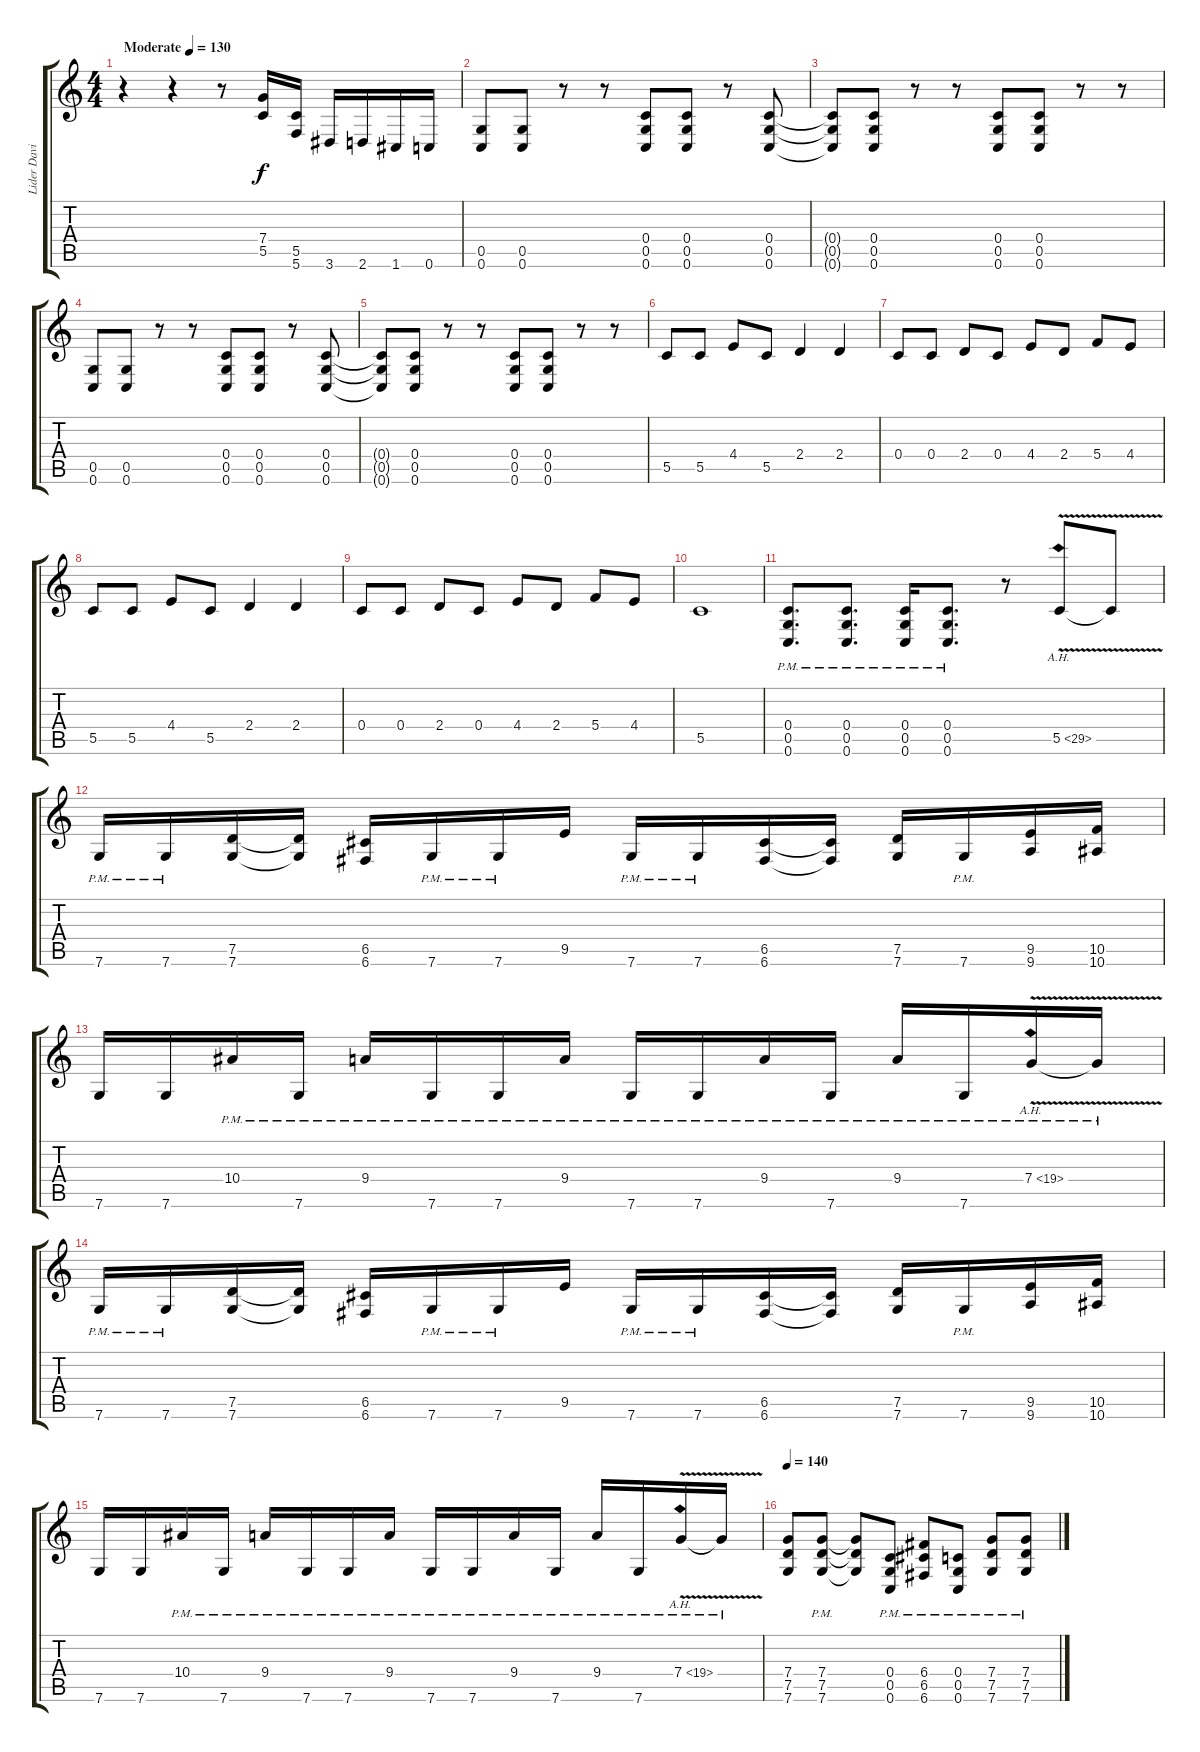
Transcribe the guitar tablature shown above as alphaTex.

\track ("Lider David" "Lider Davi") {instrument overdrivenguitar}
\staff {score tabs}
\tuning (D4 A3 F3 C3 G2 C2) {hide}
\ts (4 4)
\tempo (130 "Moderate")
\clef g2
\ks c
r.4{dy f instrument overdrivenguitar} r.4 r.8 (7.4 5.5).16 (5.5 5.6).16 3.6.16 2.6.16 1.6.16 0.6.16 |
(0.5 0.6).8 (0.5 0.6).8 r.8 r.8 (0.4 0.5 0.6).8 (0.4 0.5 0.6).8 r.8 (0.4 0.5 0.6).8 |
(0.4{t} 0.5{t} 0.6{t}).8 (0.4 0.5 0.6).8 r.8 r.8 (0.4 0.5 0.6).8 (0.4 0.5 0.6).8 r.8 r.8 |
(0.5 0.6).8 (0.5 0.6).8 r.8 r.8 (0.4 0.5 0.6).8 (0.4 0.5 0.6).8 r.8 (0.4 0.5 0.6).8 |
(0.4{t} 0.5{t} 0.6{t}).8 (0.4 0.5 0.6).8 r.8 r.8 (0.4 0.5 0.6).8 (0.4 0.5 0.6).8 r.8 r.8 |
5.5.8 5.5.8 4.4.8 5.5.8 2.4.4 2.4.4 |
0.4.8 0.4.8 2.4.8 0.4.8 4.4.8 2.4.8 5.4.8 4.4.8 |
5.5.8 5.5.8 4.4.8 5.5.8 2.4.4 2.4.4 |
0.4.8 0.4.8 2.4.8 0.4.8 4.4.8 2.4.8 5.4.8 4.4.8 |
5.5.1 |
(0.4{pm} 0.5{pm} 0.6{pm}).8{d} (0.4{pm} 0.5{pm} 0.6{pm}).8{d} (0.4{pm} 0.5{pm} 0.6{pm}).16 (0.4{pm} 0.5{pm} 0.6{pm}).8{d} r.8 5.5{ah 24 v}.8 5.5{t}.8 |
7.6{pm}.16 7.6{pm}.16 (7.5 7.6).16 (7.5{t} 7.6{t}).16 (6.5 6.6).16 7.6{pm}.16 7.6{pm}.16 9.5.16 7.6{pm}.16 7.6{pm}.16 (6.5 6.6).16 (6.5{t} 6.6{t}).16 (7.5 7.6).16 7.6{pm}.16 (9.5 9.6).16 (10.5 10.6).16 |
7.6.16 7.6.16 10.4{pm}.16 7.6{pm}.16 9.4{pm}.16 7.6{pm}.16 7.6{pm}.16 9.4{pm}.16 7.6{pm}.16 7.6{pm}.16 9.4{pm}.16 7.6{pm}.16 9.4{pm}.16 7.6{pm}.16 7.4{ah 12 v pm}.16 7.4{pm t}.16 |
7.6{pm}.16 7.6{pm}.16 (7.5 7.6).16 (7.5{t} 7.6{t}).16 (6.5 6.6).16 7.6{pm}.16 7.6{pm}.16 9.5.16 7.6{pm}.16 7.6{pm}.16 (6.5 6.6).16 (6.5{t} 6.6{t}).16 (7.5 7.6).16 7.6{pm}.16 (9.5 9.6).16 (10.5 10.6).16 |
7.6.16 7.6.16 10.4{pm}.16 7.6{pm}.16 9.4{pm}.16 7.6{pm}.16 7.6{pm}.16 9.4{pm}.16 7.6{pm}.16 7.6{pm}.16 9.4{pm}.16 7.6{pm}.16 9.4{pm}.16 7.6{pm}.16 7.4{ah 12 v pm}.16 7.4{pm t}.16 |
\tempo 140
(7.4 7.5 7.6).8 (7.4{pm} 7.5{pm} 7.6{pm}).8 (7.4{t} 7.5{t} 7.6{t}).8 (0.4{pm} 0.5{pm} 0.6{pm}).8 (6.4{pm} 6.5{pm} 6.6{pm}).8 (0.4{pm} 0.5{pm} 0.6{pm}).8 (7.4{pm} 7.5{pm} 7.6{pm}).8 (7.4{pm} 7.5{pm} 7.6{pm}).8
